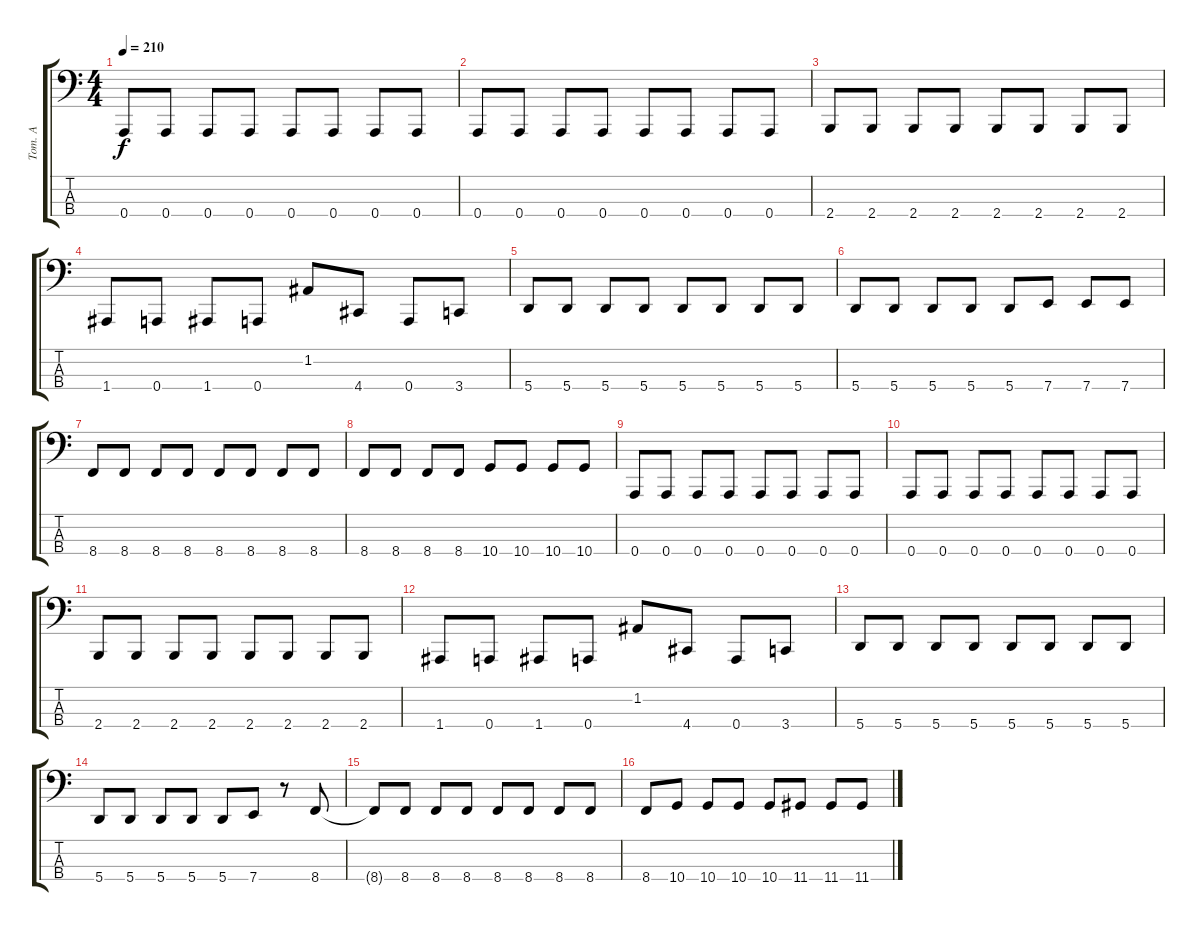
\track ("Tom. A" "Tom. A") {instrument electricbasspick}
\staff {score tabs}
\tuning (D2 A1 E1 A0) {hide}
\ts (4 4)
\tempo 210
\clef f4
\ks c
0.4.8{dy f} 0.4.8 0.4.8 0.4.8 0.4.8 0.4.8 0.4.8 0.4.8 |
0.4.8 0.4.8 0.4.8 0.4.8 0.4.8 0.4.8 0.4.8 0.4.8 |
2.4.8 2.4.8 2.4.8 2.4.8 2.4.8 2.4.8 2.4.8 2.4.8 |
1.4.8 0.4.8 1.4.8 0.4.8 1.2.8 4.4.8 0.4.8 3.4.8 |
5.4.8 5.4.8 5.4.8 5.4.8 5.4.8 5.4.8 5.4.8 5.4.8 |
5.4.8 5.4.8 5.4.8 5.4.8 5.4.8 7.4.8 7.4.8 7.4.8 |
8.4.8 8.4.8 8.4.8 8.4.8 8.4.8 8.4.8 8.4.8 8.4.8 |
8.4.8 8.4.8 8.4.8 8.4.8 10.4.8 10.4.8 10.4.8 10.4.8 |
0.4.8 0.4.8 0.4.8 0.4.8 0.4.8 0.4.8 0.4.8 0.4.8 |
0.4.8 0.4.8 0.4.8 0.4.8 0.4.8 0.4.8 0.4.8 0.4.8 |
2.4.8 2.4.8 2.4.8 2.4.8 2.4.8 2.4.8 2.4.8 2.4.8 |
1.4.8 0.4.8 1.4.8 0.4.8 1.2.8 4.4.8 0.4.8 3.4.8 |
5.4.8 5.4.8 5.4.8 5.4.8 5.4.8 5.4.8 5.4.8 5.4.8 |
5.4.8 5.4.8 5.4.8 5.4.8 5.4.8 7.4.8 r.8 8.4.8 |
8.4{t}.8 8.4.8 8.4.8 8.4.8 8.4.8 8.4.8 8.4.8 8.4.8 |
8.4.8 10.4.8 10.4.8 10.4.8 10.4.8 11.4.8 11.4.8 11.4.8
